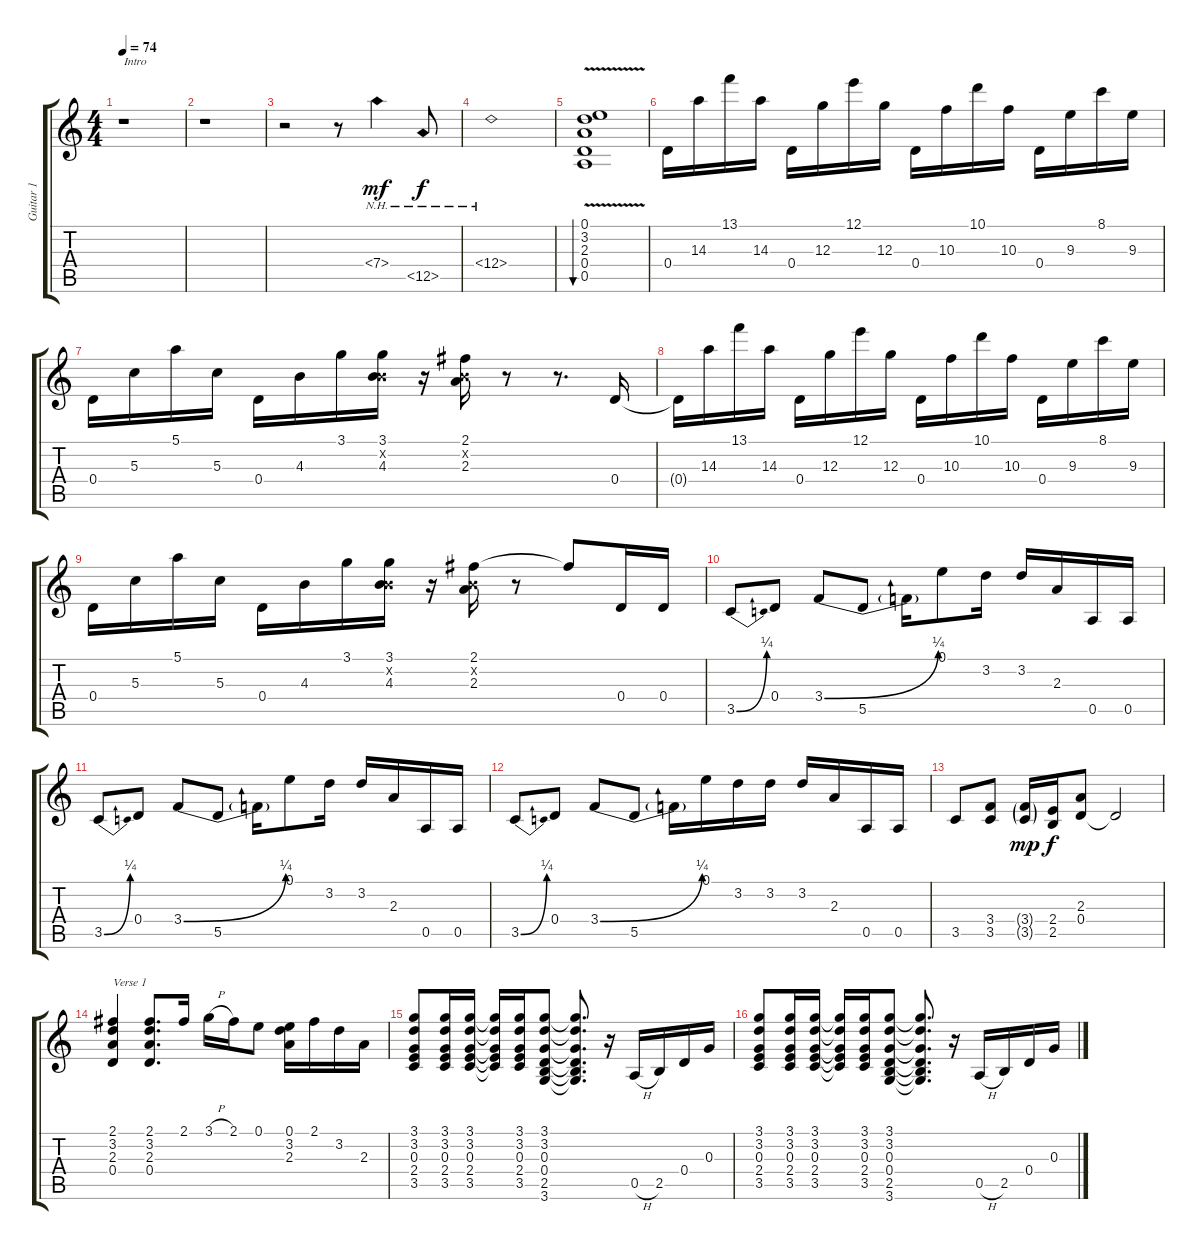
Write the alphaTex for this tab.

\track ("Guitar 1" "Guitar 1") {instrument acousticguitarsteel}
\staff {score tabs}
\tuning (E4 B3 G3 D3 A2 E2) {hide}
\ts (4 4)
\tempo 74
\clef g2
\ks c
r.1{txt "Intro" dy mf instrument acousticguitarsteel} |
r.1 |
r.2 r.8 7.4{nh}.4 12.5{nh}.8{dy f} |
12.4{nh}.1 |
(0.1{v} 3.2{v} 2.3{v} 0.4{v} 0.5{v}).1{bu 60} |
0.4.16 14.3.16 13.1.16 14.3.16 0.4.16 12.3.16 12.1.16 12.3.16 0.4.16 10.3.16 10.1.16 10.3.16 0.4.16 9.3.16 8.1.16 9.3.16 |
0.4.16 5.3.16 5.1.16 5.3.16 0.4.16 4.3.16 3.1.16 (3.1 0.2{x} 4.3).16 r.16 (2.1 0.2{x} 2.3).16 r.8 r.8{d} 0.4.16 |
0.4{t}.16 14.3.16 13.1.16 14.3.16 0.4.16 12.3.16 12.1.16 12.3.16 0.4.16 10.3.16 10.1.16 10.3.16 0.4.16 9.3.16 8.1.16 9.3.16 |
0.4.16 5.3.16 5.1.16 5.3.16 0.4.16 4.3.16 3.1.16 (3.1 0.2{x} 4.3).16 r.16 (2.1 0.2{x} 2.3).16 r.8 2.1{t}.8 0.4.16 0.4.16 |
3.5{be (bend 0 0 60 1)}.8 0.4.8 3.4{be (bend 0 0 60 1)}.8 5.5.8 3.4{t}.16 0.1.8 3.2.16 3.2.16 2.3.16 0.5.16 0.5.16 |
3.5{be (bend 0 0 60 1)}.8 0.4.8 3.4{be (bend 0 0 60 1)}.8 5.5.8 3.4{t}.16 0.1.8 3.2.16 3.2.16 2.3.16 0.5.16 0.5.16 |
3.5{be (bend 0 0 60 1)}.8 0.4.8 3.4{be (bend 0 0 60 1)}.8 5.5.8 3.4{t}.16 0.1.16 3.2.16 3.2.16 3.2.16 2.3.16 0.5.16 0.5.16 |
3.5.8 (3.4 3.5).8 (3.4{g} 3.5{g}).16{dy mp} (2.4 2.5).16{dy f} (2.3 0.4).8 0.4{t}.2 |
(2.1 3.2 2.3 0.4).4{txt "Verse 1"} (2.1 3.2 2.3 0.4).8{d} 2.1.16 3.1{h}.16 2.1.16 0.1.8 (0.1 3.2 2.3).16 2.1.16 3.2.16 2.3.16 |
(3.1 3.2 0.3 2.4 3.5).8 (3.1 3.2 0.3 2.4 3.5).16 (3.1 3.2 0.3 2.4 3.5).16 (3.1{t} 3.2{t} 0.3{t} 2.4{t} 3.5{t}).16 (3.1 3.2 0.3 2.4 3.5).16 (3.1 3.2 0.3 0.4 2.5 3.6).8 (3.1{t} 3.2{t} 0.3{t} 0.4{t} 2.5{t} 3.6{t}).8{d} r.16 0.5{h}.16 2.5.16 0.4.16 0.3.16 |
(3.1 3.2 0.3 2.4 3.5).8 (3.1 3.2 0.3 2.4 3.5).16 (3.1 3.2 0.3 2.4 3.5).16 (3.1{t} 3.2{t} 0.3{t} 2.4{t} 3.5{t}).16 (3.1 3.2 0.3 2.4 3.5).16 (3.1 3.2 0.3 0.4 2.5 3.6).8 (3.1{t} 3.2{t} 0.3{t} 0.4{t} 2.5{t} 3.6{t}).8{d} r.16 0.5{h}.16 2.5.16 0.4.16 0.3.16
